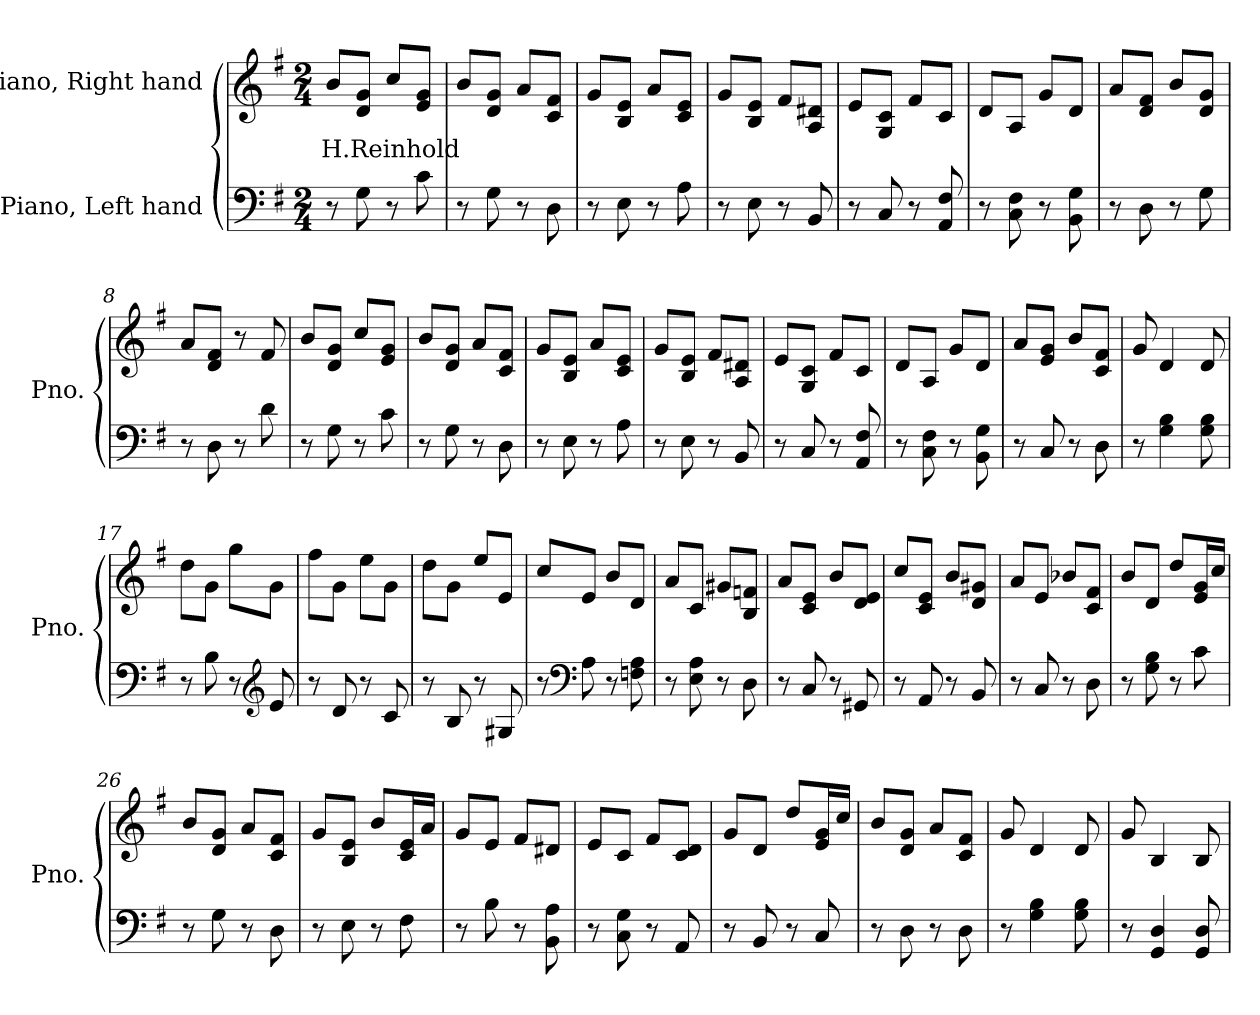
**kern	**kern	**text
*part2	*part1	*part1
*staff2	*staff1	*staff1
*I"Piano, Left hand	*I"Piano, Right hand	*
*I'Pno.	*I'Pno.	*
*clefF4	*clefG2	*
*k[f#]	*k[f#]	*
*M2/4	*M2/4	*
*MM120	*MM120	*
=1	=1	=1
!	!	!LO:LY:b
8r	8b/L	H.Reinhold
8G\	8d/ 8g/J	.
8r	8cc/L	.
8c\	8e/ 8g/J	.
=2	=2	=2
8r	8b/L	.
8G\	8d/ 8g/J	.
8r	8a/L	.
8D\	8c/ 8f#/J	.
=3	=3	=3
8r	8g/L	.
8E\	8B/ 8e/J	.
8r	8a/L	.
8A\	8c/ 8e/J	.
=4	=4	=4
8r	8g/L	.
8E\	8B/ 8e/J	.
8r	8f#/L	.
8BB/	8A/ 8d#X/J	.
=5	=5	=5
8r	8e/L	.
8C/	8G/ 8c/J	.
8r	8f#/L	.
8AA/ 8F#/	8c/J	.
!!LO:LB:g=z
=6	=6	=6
8r	8d/L	.
8C\ 8F#\	8A/J	.
8r	8g/L	.
8BB\ 8G\	8d/J	.
=7	=7	=7
8r	8a/L	.
8D\	8d/ 8f#/J	.
8r	8b/L	.
8G\	8d/ 8g/J	.
=8	=8	=8
8r	8a/L	.
8D\	8d/ 8f#/J	.
8r	8r	.
8d\	8f#/	.
=9	=9	=9
8r	8b/L	.
8G\	8d/ 8g/J	.
8r	8cc/L	.
8c\	8e/ 8g/J	.
=10	=10	=10
8r	8b/L	.
8G\	8d/ 8g/J	.
8r	8a/L	.
8D\	8c/ 8f#/J	.
=11	=11	=11
8r	8g/L	.
8E\	8B/ 8e/J	.
8r	8a/L	.
8A\	8c/ 8e/J	.
=12	=12	=12
8r	8g/L	.
8E\	8B/ 8e/J	.
8r	8f#/L	.
8BB/	8A/ 8d#X/J	.
=13	=13	=13
8r	8e/L	.
8C/	8G/ 8c/J	.
8r	8f#/L	.
8AA/ 8F#/	8c/J	.
!!LO:LB:g=z
=14	=14	=14
8r	8d/L	.
8C\ 8F#\	8A/J	.
8r	8g/L	.
8BB\ 8G\	8d/J	.
=15	=15	=15
8r	8a/L	.
8C/	8e/ 8g/J	.
8r	8b/L	.
8D\	8c/ 8f#/J	.
=16	=16	=16
8r	8g/	.
4G\ 4B\	4d/	.
8G\ 8B\	8d/	.
=17	=17	=17
8r	8dd\L	.
8B\	8g\J	.
8r	8gg\L	.
*clefG2	*	*
8e/	8g\J	.
=18	=18	=18
8r	8ff#\L	.
8d/	8g\J	.
8r	8ee\L	.
8c/	8g\J	.
=19	=19	=19
8r	8dd\L	.
8B/	8g\J	.
8r	8ee/L	.
8G#X/	8e/J	.
=20	=20	=20
8r	8cc/L	.
*clefF4	*	*
8A\	8e/J	.
8r	8b/L	.
8Fn\ 8A\	8d/J	.
!!LO:LB:g=z
=21	=21	=21
8r	8a/L	.
8E\ 8A\	8c/J	.
8r	8g#X/L	.
8D\	8B/ 8fn/J	.
=22	=22	=22
8r	8a/L	.
8C/	8c/ 8e/J	.
8r	8b/L	.
8GG#X/	8d/ 8e/J	.
=23	=23	=23
8r	8cc/L	.
8AA/	8c/ 8e/J	.
8r	8b/L	.
8BB/	8d/ 8g#X/J	.
=24	=24	=24
8r	8a/L	.
8C/	8e/J	.
8r	8b-X/L	.
8D\	8c/ 8f#/J	.
=25	=25	=25
8r	8b/L	.
8G\ 8B\	8d/J	.
8r	8dd/L	.
8c\	16e/ 16g/L	.
.	16cc/JJ	.
=26	=26	=26
8r	8b/L	.
8G\	8d/ 8g/J	.
8r	8a/L	.
8D\	8c/ 8f#/J	.
=27	=27	=27
8r	8g/L	.
8E\	8B/ 8e/J	.
8r	8b/L	.
8F#\	16c/ 16e/L	.
.	16a/JJ	.
!!LO:LB:g=z
=28	=28	=28
8r	8g/L	.
8B\	8e/J	.
8r	8f#/L	.
8BB\ 8A\	8d#X/J	.
=29	=29	=29
8r	8e/L	.
8C\ 8G\	8c/J	.
8r	8f#/L	.
8AA/	8c/ 8d/J	.
=30	=30	=30
8r	8g/L	.
8BB/	8d/J	.
8r	8dd/L	.
8C/	16e/ 16g/L	.
.	16cc/JJ	.
=31	=31	=31
8r	8b/L	.
8D\	8d/ 8g/J	.
8r	8a/L	.
8D\	8c/ 8f#/J	.
=32	=32	=32
8r	8g/	.
4G\ 4B\	4d/	.
8G\ 8B\	8d/	.
=33	=33	=33
8r	8g/	.
4GG/ 4D/	4B/	.
8GG/ 8D/	8B/	.
=	=	=
*-	*-	*-
